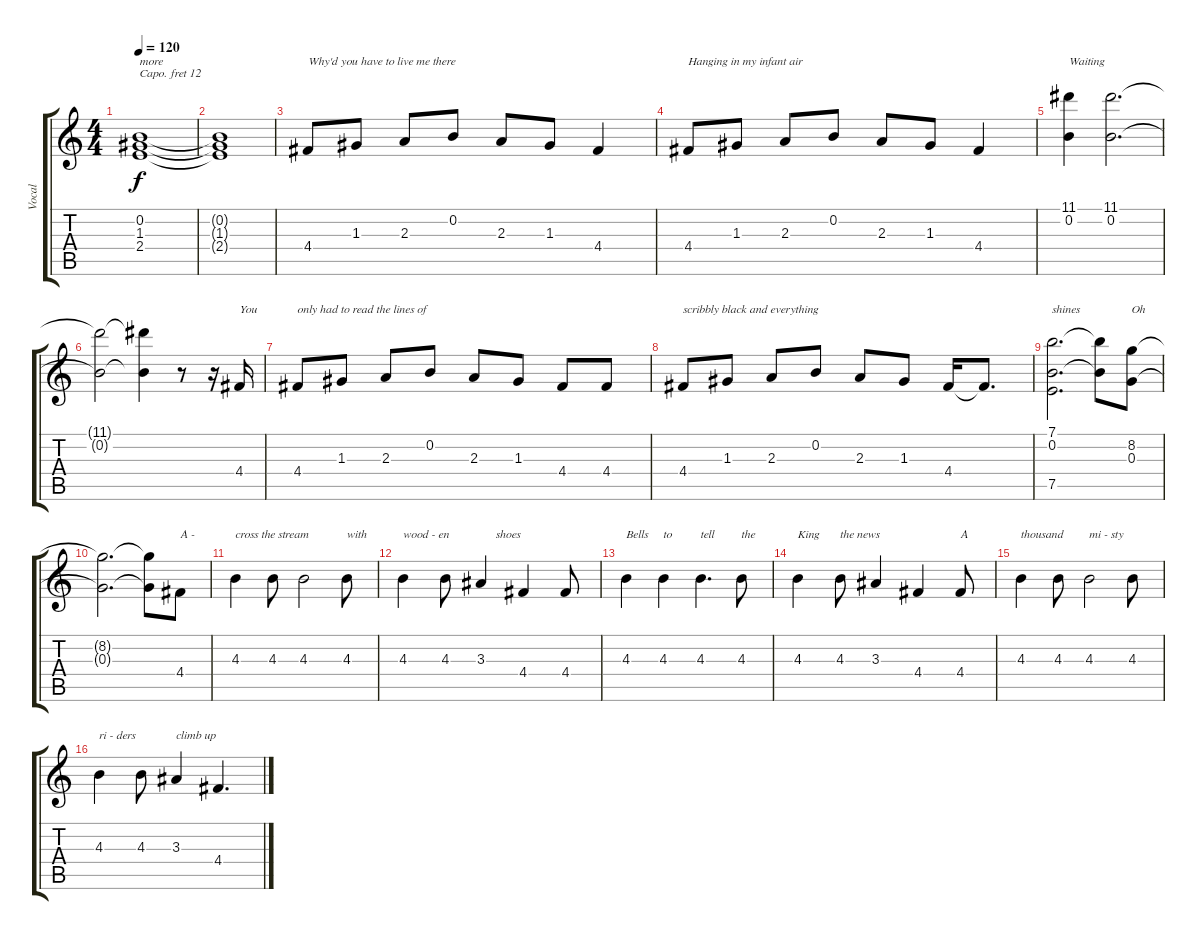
\track ("Vocal" "Vocal") {instrument lead2sawtooth}
\staff {score tabs}
\capo 12
\tuning (E4 B3 G3 D3 A2 E2) {hide}
\ts (4 4)
\tempo 120
\clef g2
\ks c
(0.2 1.3 2.4).1{txt "more" dy f} |
(0.2{t} 1.3{t} 2.4{t}).1 |
4.4.8{txt "Why'd you have to live me there"} 1.3.8 2.3.8 0.2.8 2.3.8 1.3.8 4.4.4 |
4.4.8{txt "Hanging in my infant air"} 1.3.8 2.3.8 0.2.8 2.3.8 1.3.8 4.4.4 |
(11.1 0.2).4{txt "Waiting"} (11.1 0.2).2{d} |
(11.1{t} 0.2{t}).2 (11.1{t} 0.2{t}).4 r.8 r.16 4.4.16{txt "You"} |
4.4.8{txt "only had to read the lines of"} 1.3.8 2.3.8 0.2.8 2.3.8 1.3.8 4.4.8 4.4.8 |
4.4.8{txt "scribbly black and everything"} 1.3.8 2.3.8 0.2.8 2.3.8 1.3.8 4.4.16 4.4{t}.8{d} |
(7.1 0.2 7.5).2{d txt "shines"} (7.1{t} 0.2{t}).8 (8.2 0.3).8{txt "Oh"} |
(8.2{t} 0.3{t}).2{d} (8.2{t} 0.3{t}).8 4.4.8{txt "A -"} |
4.3.4{txt "cross the stream"} 4.3.8 4.3.2 4.3.8{txt "with"} |
4.3.4{txt "wood - en"} 4.3.8 3.3.4{txt "     shoes"} 4.4.4 4.4.8 |
4.3.4{txt "Bells"} 4.3.4{txt "to"} 4.3.4{d txt "tell"} 4.3.8{txt "the"} |
4.3.4{txt "King"} 4.3.8{txt "the news"} 3.3.4 4.4.4 4.4.8{txt "A"} |
4.3.4{txt "thousand"} 4.3.8 4.3.2{txt "mi - sty"} 4.3.8 |
4.3.4{txt "ri - ders"} 4.3.8 3.3.4{txt "climb up"} 4.4.4{d}
